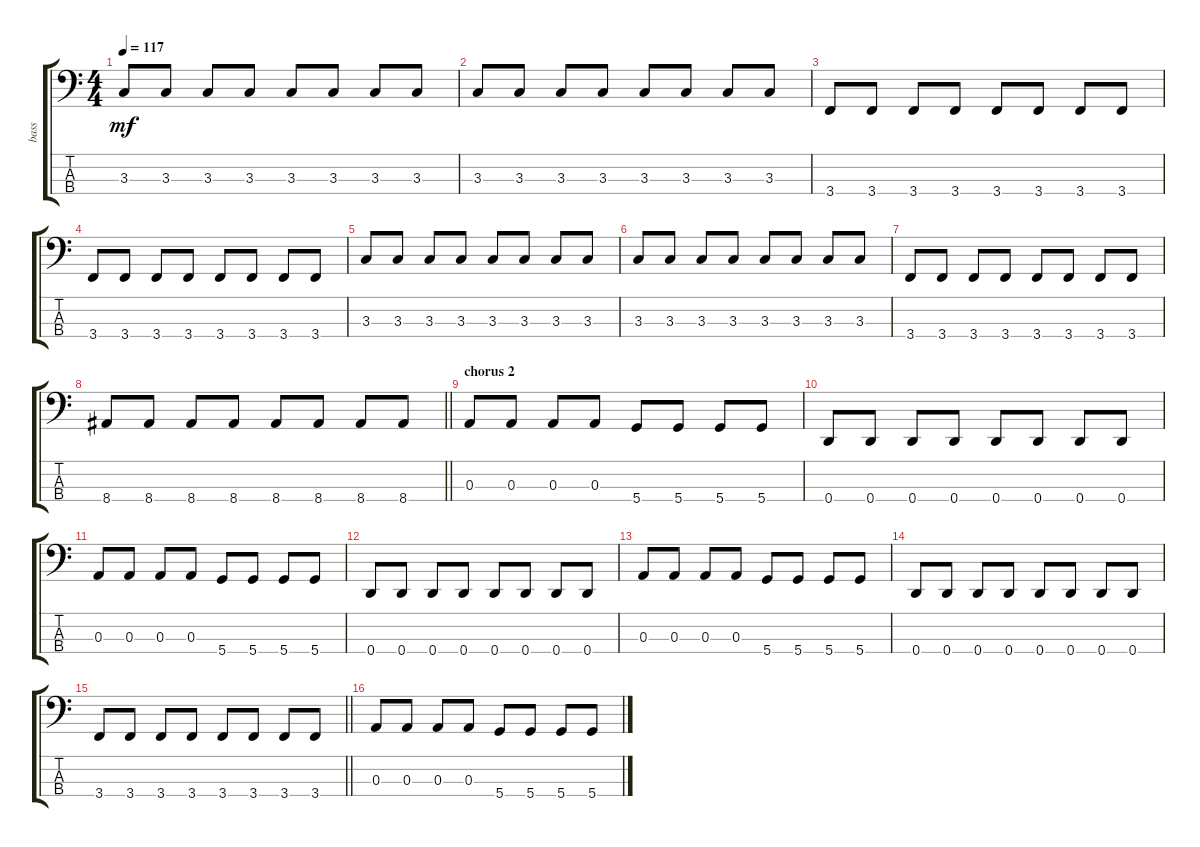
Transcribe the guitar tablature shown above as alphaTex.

\track ("bass" "bass") {instrument electricbasspick}
\staff {score tabs}
\tuning (G2 D2 A1 D1) {hide}
\ts (4 4)
\tempo 117
\clef f4
\ks c
3.3.8{dy mf} 3.3.8 3.3.8 3.3.8 3.3.8 3.3.8 3.3.8 3.3.8 |
3.3.8 3.3.8 3.3.8 3.3.8 3.3.8 3.3.8 3.3.8 3.3.8 |
3.4.8 3.4.8 3.4.8 3.4.8 3.4.8 3.4.8 3.4.8 3.4.8 |
3.4.8 3.4.8 3.4.8 3.4.8 3.4.8 3.4.8 3.4.8 3.4.8 |
3.3.8 3.3.8 3.3.8 3.3.8 3.3.8 3.3.8 3.3.8 3.3.8 |
3.3.8 3.3.8 3.3.8 3.3.8 3.3.8 3.3.8 3.3.8 3.3.8 |
3.4.8 3.4.8 3.4.8 3.4.8 3.4.8 3.4.8 3.4.8 3.4.8 |
\barLineRight lightlight
8.4.8 8.4.8 8.4.8 8.4.8 8.4.8 8.4.8 8.4.8 8.4.8 |
\section ("" "chorus 2")
0.3.8 0.3.8 0.3.8 0.3.8 5.4.8 5.4.8 5.4.8 5.4.8 |
0.4.8 0.4.8 0.4.8 0.4.8 0.4.8 0.4.8 0.4.8 0.4.8 |
0.3.8 0.3.8 0.3.8 0.3.8 5.4.8 5.4.8 5.4.8 5.4.8 |
0.4.8 0.4.8 0.4.8 0.4.8 0.4.8 0.4.8 0.4.8 0.4.8 |
0.3.8 0.3.8 0.3.8 0.3.8 5.4.8 5.4.8 5.4.8 5.4.8 |
0.4.8 0.4.8 0.4.8 0.4.8 0.4.8 0.4.8 0.4.8 0.4.8 |
\barLineRight lightlight
3.4.8 3.4.8 3.4.8 3.4.8 3.4.8 3.4.8 3.4.8 3.4.8 |
0.3.8 0.3.8 0.3.8 0.3.8 5.4.8 5.4.8 5.4.8 5.4.8
